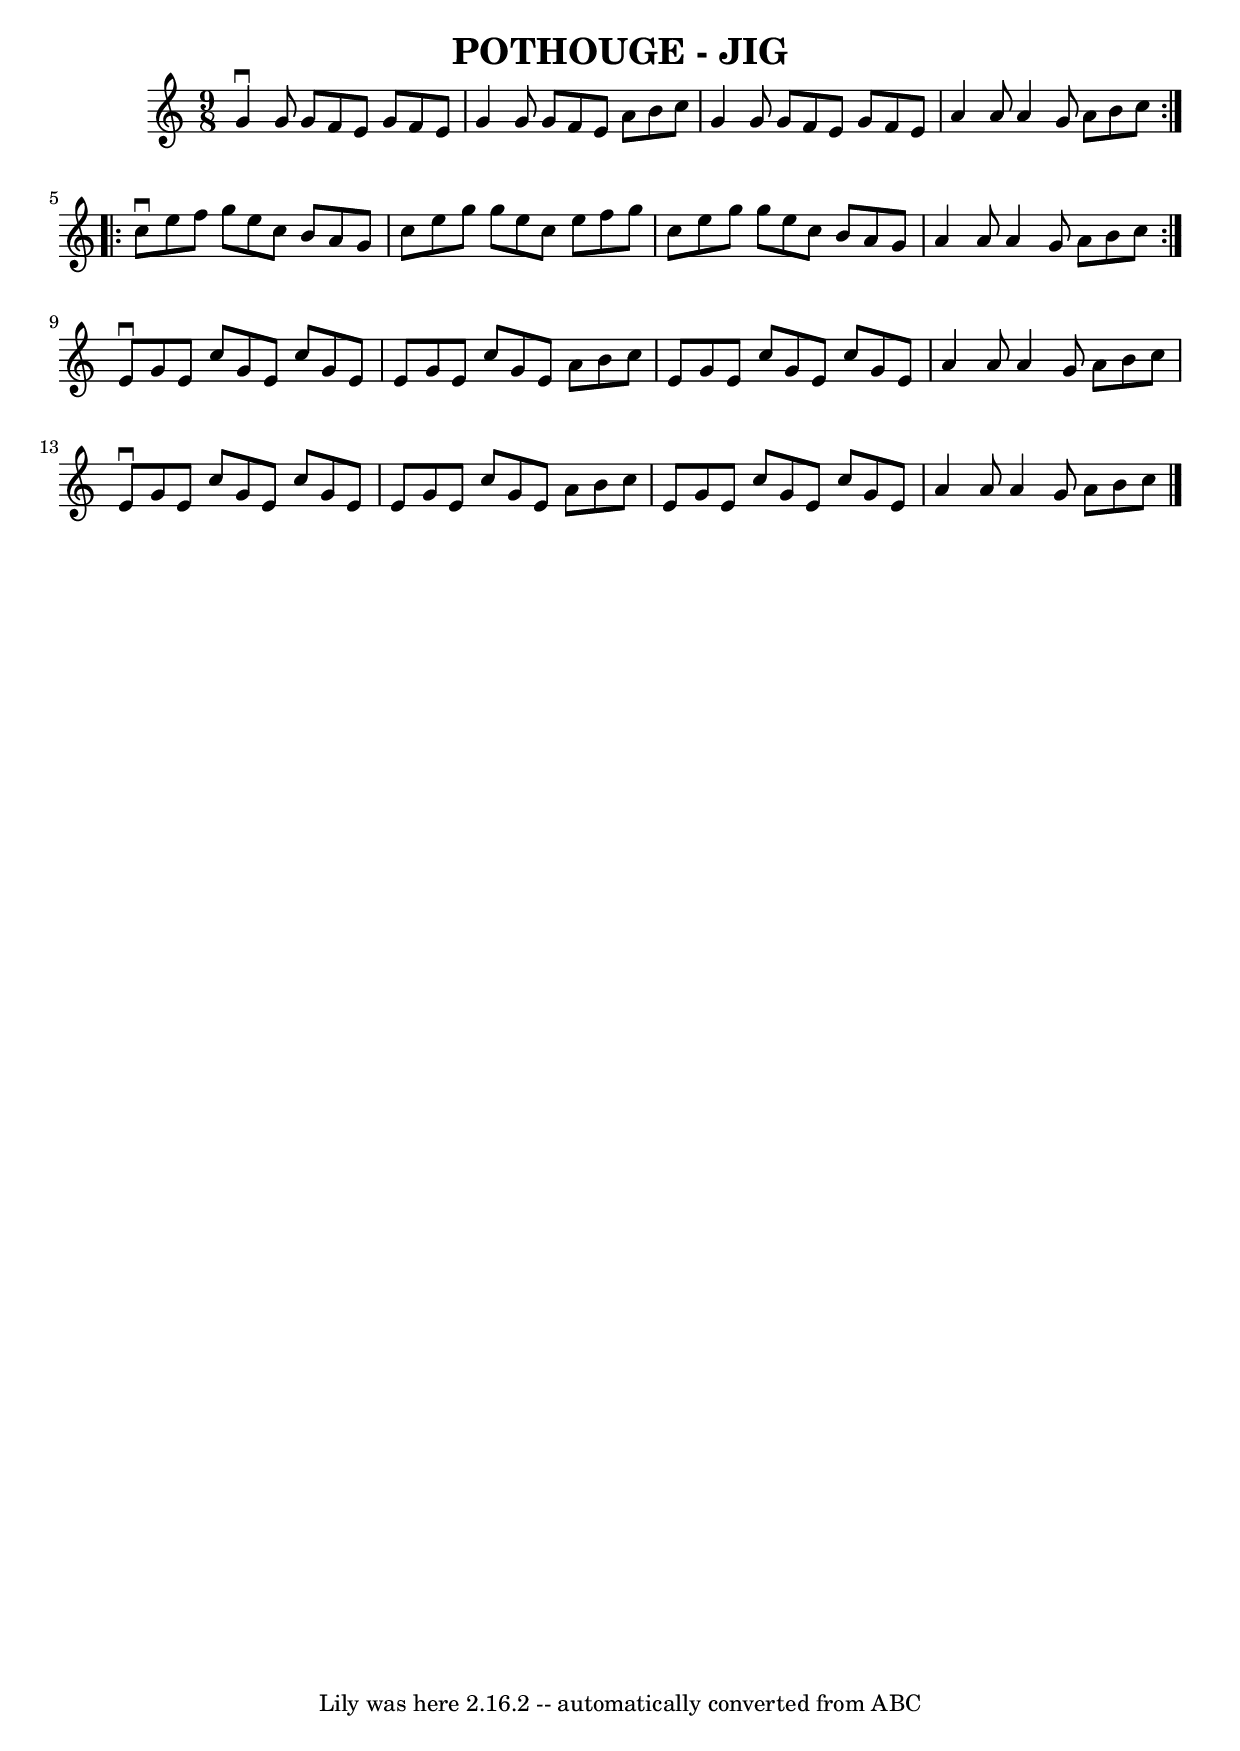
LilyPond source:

\version "2.16.2"
\include "Mammoth.ily"
\header {
  %% book = "Ryan's Mammoth Collection of Fiddle Tunes"
  crossRefNumber = "1"
  footnotes = ""
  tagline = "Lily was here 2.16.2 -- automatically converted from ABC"
  title = "POTHOUGE - JIG"

}
voicedefault =  {



  \repeat volta 2 {

    \time 9/8 
    \key c \major
 g'4^\downbow g'8 g'8 f'8 e'8 g'8    
    f'8 e'8    |
    g'4 g'8 g'8 f'8 e'8 a'8 b'8 c''8  
    |
    g'4 g'8 g'8 f'8 e'8 g'8 f'8 e'8    |
    
    a'4 a'8 a'4 g'8 a'8 b'8 c''8    
  }     
  \repeat volta 2 {
    
    c''8^\downbow e''8 f''8 g''8 e''8 c''8 b'8 a'8 g'8    
    |
    c''8 e''8 g''8 g''8 e''8 c''8 e''8 f''8 g''8 
    c''8 e''8 g''8 g''8 e''8 c''8 b'8 a'8 g'8    
    |
    a'4 a'8 a'4 g'8 a'8 b'8 c''8    
  } e'8 
  ^\downbow g'8 e'8 c''8 g'8 e'8 c''8 g'8 e'8    |
  
  e'8 g'8 e'8 c''8 g'8 e'8 a'8 b'8 c''8    |
  
  e'8 g'8 e'8 c''8 g'8 e'8 c''8 g'8 e'8    |
  a'4 
  a'8 a'4 g'8 a'8 b'8 c''8        |
  e'8^\downbow   
  g'8 e'8 c''8 g'8 e'8 c''8 g'8 e'8    |
  e'8 g'8 
  e'8 c''8 g'8 e'8 a'8 b'8 c''8    |
  e'8 g'8    
  e'8 c''8 g'8 e'8 c''8 g'8 e'8    |
  a'4 a'8 a'4 
  g'8 a'8 b'8 c''8    \bar "|."   

}

\score{
  <<

    \context Staff="default"
    {
      \voicedefault 
      
    }

  >>
  \layout {
    
  }
  \midi {
  }

}
